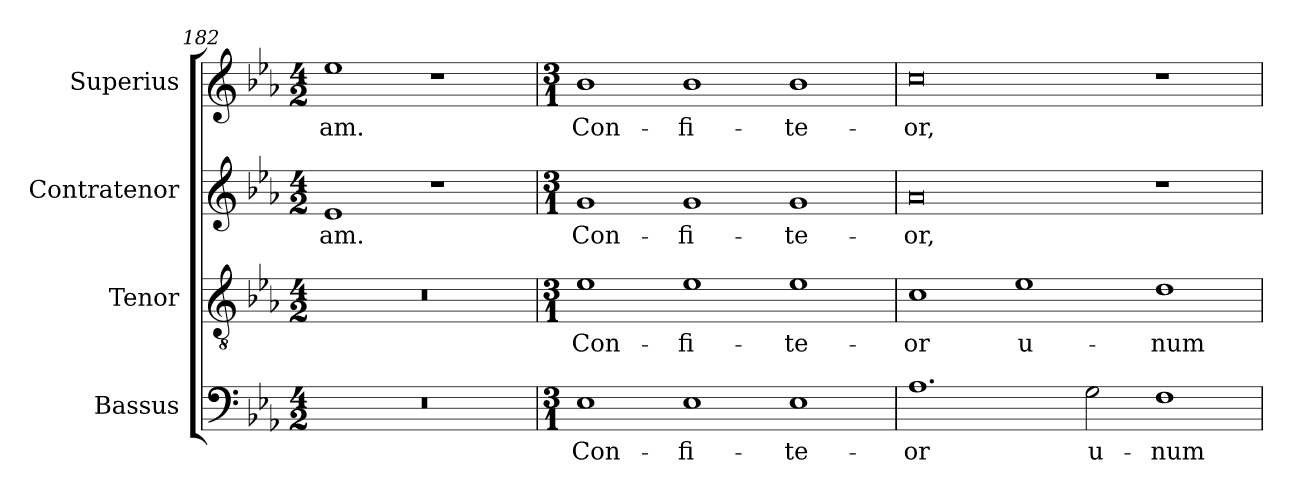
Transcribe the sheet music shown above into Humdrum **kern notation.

**kern	**text	**kern	**text	**kern	**text	**kern	**text
*part4	*part4	*part3	*part3	*part2	*part2	*part1	*part1
*staff4	*staff4	*staff3	*staff3	*staff2	*staff2	*staff1	*staff1
*I"Bassus	*	*I"Tenor	*	*I"Contratenor	*	*I"Superius	*
*I'B.	*	*I'T.	*	*	*	*	*
*clefF4	*	*clefGv2	*	*clefG2	*	*clefG2	*
*	*	*ITrd7c12	*	*ITrd7c12	*	*	*
*k[b-e-a-]	*	*k[b-e-a-]	*	*k[b-e-a-]	*	*k[b-e-a-]	*
*E-:	*	*E-:	*	*E-:	*	*E-:	*
*M4/2	*	*M4/2	*	*M4/2	*	*M4/2	*
=182	=182	=182	=182	=182	=182	=182	=182
!LO:N:vis=1	!	!LO:N:vis=1	!	!	!	!	!
!	!	!	!	!	!LO:LY:b:color=#000000	!	!
!	!	!	!	!	!	!	!LO:LY:b:color=#000000
0r	.	0r	.	1E-i	-am.	1ee-i	-am.
.	.	.	.	1r	.	1r	.
!!LO:LB:g=z
=183	=183	=183	=183	=183	=183	=183	=183
*M3/1	*	*M3/1	*	*M3/1	*	*M3/1	*
!	!LO:LY:b:color=#000000	!	!	!	!	!	!
!	!	!	!LO:LY:b:color=#000000	!	!	!	!
!	!	!	!	!	!LO:LY:b:color=#000000	!	!
!	!	!	!	!	!	!	!LO:LY:b:color=#000000
1E-i	Con-	1E-i	Con-	1Gi	Con-	1b-i	Con-
!	!LO:LY:b:color=#000000	!	!	!	!	!	!
!	!	!	!LO:LY:b:color=#000000	!	!	!	!
!	!	!	!	!	!LO:LY:b:color=#000000	!	!
!	!	!	!	!	!	!	!LO:LY:b:color=#000000
1E-i	-fi-	1E-i	-fi-	1Gi	-fi-	1b-i	-fi-
!	!LO:LY:b:color=#000000	!	!	!	!	!	!
!	!	!	!LO:LY:b:color=#000000	!	!	!	!
!	!	!	!	!	!LO:LY:b:color=#000000	!	!
!	!	!	!	!	!	!	!LO:LY:b:color=#000000
1E-i	-te-	1E-i	-te-	1Gi	-te-	1b-i	-te-
=184	=184	=184	=184	=184	=184	=184	=184
!	!LO:LY:b:color=#000000	!	!	!	!	!	!
!	!	!	!LO:LY:b:color=#000000	!	!	!	!
!	!	!	!	!	!LO:LY:b:color=#000000	!	!
!	!	!	!	!	!	!	!LO:LY:b:color=#000000
1.A-i	-or	1Ci	-or	0A-i	-or,	0cci	-or,
!	!	!	!LO:LY:b:color=#000000	!	!	!	!
.	.	1E-i	u-	.	.	.	.
!	!LO:LY:b:color=#000000	!	!	!	!	!	!
2Gi\	u-	.	.	.	.	.	.
!	!LO:LY:b:color=#000000	!	!	!	!	!	!
!	!	!	!LO:LY:b:color=#000000	!	!	!	!
1Fi	-num	1Di	-num	1r	.	1r	.
=	=	=	=	=	=	=	=
*-	*-	*-	*-	*-	*-	*-	*-
